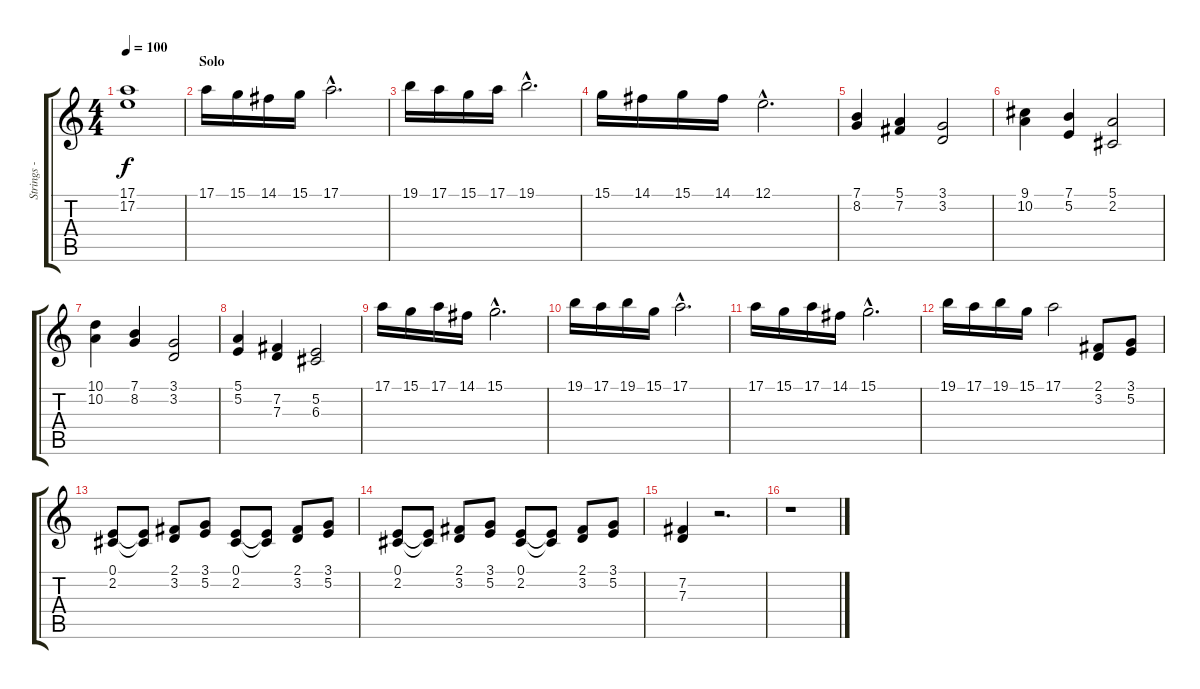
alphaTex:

\track ("Strings - Organ" "Strings - ") {instrument stringensemble2}
\staff {score tabs}
\tuning (E4 B3 G3 D3 A2 E2) {hide}
\ts (4 4)
\tempo 100
\clef g2
\ks c
(17.1{t} 17.2{t}).1{dy f} |
\section ("" "Solo")
17.1.16{volume 10 instrument drawbarorgan} 15.1.16 14.1.16 15.1.16 17.1{hac}.2{d} |
19.1.16{volume 10 instrument drawbarorgan} 17.1.16 15.1.16 17.1.16 19.1{hac}.2{d} |
15.1.16{volume 10 instrument drawbarorgan} 14.1.16 15.1.16 14.1.16 12.1{hac}.2{d} |
(7.1 8.2).4 (5.1 7.2).4 (3.1 3.2).2 |
(9.1 10.2).4 (7.1 5.2).4 (5.1 2.2).2 |
(10.1 10.2).4 (7.1 8.2).4 (3.1 3.2).2 |
(5.1 5.2).4 (7.2 7.3).4 (5.2 6.3).2 |
17.1.16{volume 10 instrument drawbarorgan} 15.1.16 17.1.16 14.1.16 15.1{hac}.2{d} |
19.1.16{volume 10 instrument drawbarorgan} 17.1.16 19.1.16 15.1.16 17.1{hac}.2{d} |
17.1.16{volume 10 instrument drawbarorgan} 15.1.16 17.1.16 14.1.16 15.1{hac}.2{d} |
19.1.16{volume 10 instrument drawbarorgan} 17.1.16 19.1.16 15.1.16 17.1.2 (2.1 3.2).8 (3.1 5.2).8 |
(0.1 2.2).8{volume 10 instrument drawbarorgan} (0.1{t} 2.2{t}).8 (2.1 3.2).8 (3.1 5.2).8 (0.1 2.2).8 (0.1{t} 2.2{t}).8 (2.1 3.2).8 (3.1 5.2).8 |
(0.1 2.2).8{volume 10 instrument drawbarorgan} (0.1{t} 2.2{t}).8 (2.1 3.2).8 (3.1 5.2).8 (0.1 2.2).8 (0.1{t} 2.2{t}).8 (2.1 3.2).8 (3.1 5.2).8 |
(7.2 7.3).4{volume 10 instrument drawbarorgan} r.2{d} |
r.1{volume 12 instrument stringensemble2}
